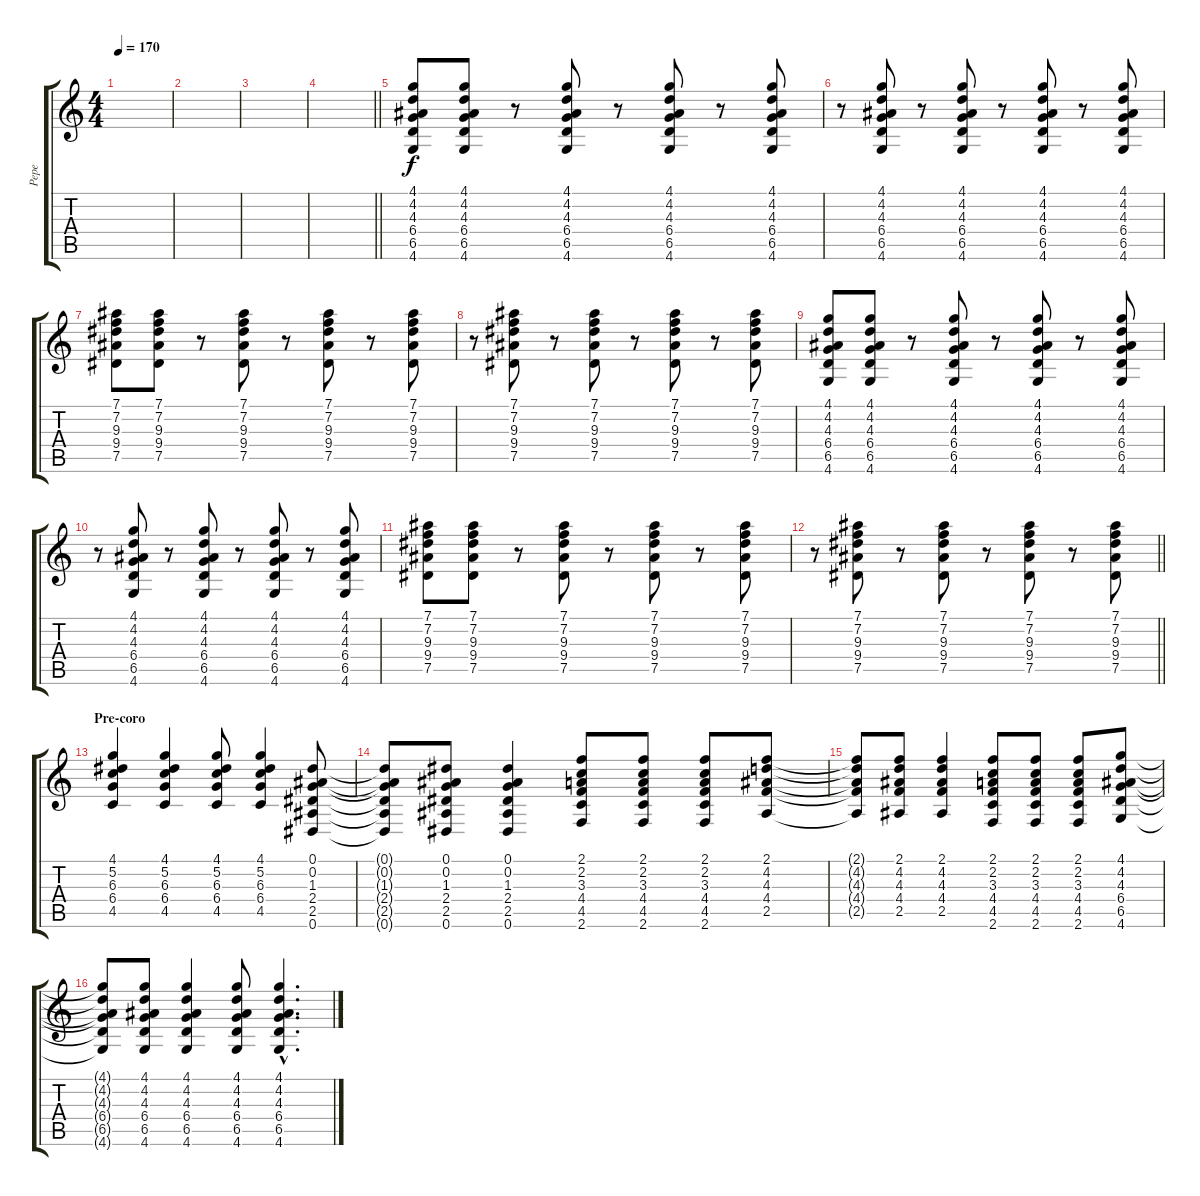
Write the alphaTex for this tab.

\track ("Pepe" "Pepe") {instrument acousticguitarsteel}
\staff {score tabs}
\tuning (Eb4 Bb3 Gb3 Db3 Ab2 Eb2) {hide}
\ts (4 4)
\tempo 170
\clef g2
\ks c
|
|
|
\barLineRight lightlight
|
(4.1 4.2 4.3 6.4 6.5 4.6).8 (4.1 4.2 4.3 6.4 6.5 4.6).8 r.8 (4.1 4.2 4.3 6.4 6.5 4.6).8 r.8 (4.1 4.2 4.3 6.4 6.5 4.6).8 r.8 (4.1 4.2 4.3 6.4 6.5 4.6).8 |
r.8 (4.1 4.2 4.3 6.4 6.5 4.6).8 r.8 (4.1 4.2 4.3 6.4 6.5 4.6).8 r.8 (4.1 4.2 4.3 6.4 6.5 4.6).8 r.8 (4.1 4.2 4.3 6.4 6.5 4.6).8 |
(7.1 7.2 9.3 9.4 7.5).8 (7.1 7.2 9.3 9.4 7.5).8 r.8 (7.1 7.2 9.3 9.4 7.5).8 r.8 (7.1 7.2 9.3 9.4 7.5).8 r.8 (7.1 7.2 9.3 9.4 7.5).8 |
r.8 (7.1 7.2 9.3 9.4 7.5).8 r.8 (7.1 7.2 9.3 9.4 7.5).8 r.8 (7.1 7.2 9.3 9.4 7.5).8 r.8 (7.1 7.2 9.3 9.4 7.5).8 |
(4.1 4.2 4.3 6.4 6.5 4.6).8 (4.1 4.2 4.3 6.4 6.5 4.6).8 r.8 (4.1 4.2 4.3 6.4 6.5 4.6).8 r.8 (4.1 4.2 4.3 6.4 6.5 4.6).8 r.8 (4.1 4.2 4.3 6.4 6.5 4.6).8 |
r.8 (4.1 4.2 4.3 6.4 6.5 4.6).8 r.8 (4.1 4.2 4.3 6.4 6.5 4.6).8 r.8 (4.1 4.2 4.3 6.4 6.5 4.6).8 r.8 (4.1 4.2 4.3 6.4 6.5 4.6).8 |
(7.1 7.2 9.3 9.4 7.5).8 (7.1 7.2 9.3 9.4 7.5).8 r.8 (7.1 7.2 9.3 9.4 7.5).8 r.8 (7.1 7.2 9.3 9.4 7.5).8 r.8 (7.1 7.2 9.3 9.4 7.5).8 |
\barLineRight lightlight
r.8 (7.1 7.2 9.3 9.4 7.5).8 r.8 (7.1 7.2 9.3 9.4 7.5).8 r.8 (7.1 7.2 9.3 9.4 7.5).8 r.8 (7.1 7.2 9.3 9.4 7.5).8 |
\section ("" "Pre-coro")
(4.1 5.2 6.3 6.4 4.5).4 (4.1 5.2 6.3 6.4 4.5).4 (4.1 5.2 6.3 6.4 4.5).8 (4.1 5.2 6.3 6.4 4.5).4 (0.1 0.2 1.3 2.4 2.5 0.6).8 |
(0.1{t} 0.2{t} 1.3{t} 2.4{t} 2.5{t} 0.6{t}).8 (0.1 0.2 1.3 2.4 2.5 0.6).8 (0.1 0.2 1.3 2.4 2.5 0.6).4 (2.1 2.2 3.3 4.4 4.5 2.6).8 (2.1 2.2 3.3 4.4 4.5 2.6).8 (2.1 2.2 3.3 4.4 4.5 2.6).8 (2.1 4.2 4.3 4.4 2.5).8 |
(2.1{t} 4.2{t} 4.3{t} 4.4{t} 2.5{t}).8 (2.1 4.2 4.3 4.4 2.5).8 (2.1 4.2 4.3 4.4 2.5).4 (2.1 2.2 3.3 4.4 4.5 2.6).8 (2.1 2.2 3.3 4.4 4.5 2.6).8 (2.1 2.2 3.3 4.4 4.5 2.6).8 (4.1 4.2 4.3 6.4 6.5 4.6).8 |
(4.1{t} 4.2{t} 4.3{t} 6.4{t} 6.5{t} 4.6{t}).8 (4.1 4.2 4.3 6.4 6.5 4.6).8 (4.1 4.2 4.3 6.4 6.5 4.6).4 (4.1 4.2 4.3 6.4 6.5 4.6).8 (4.1{hac} 4.2{hac} 4.3{hac} 6.4{hac} 6.5{hac} 4.6{hac}).4{d}
